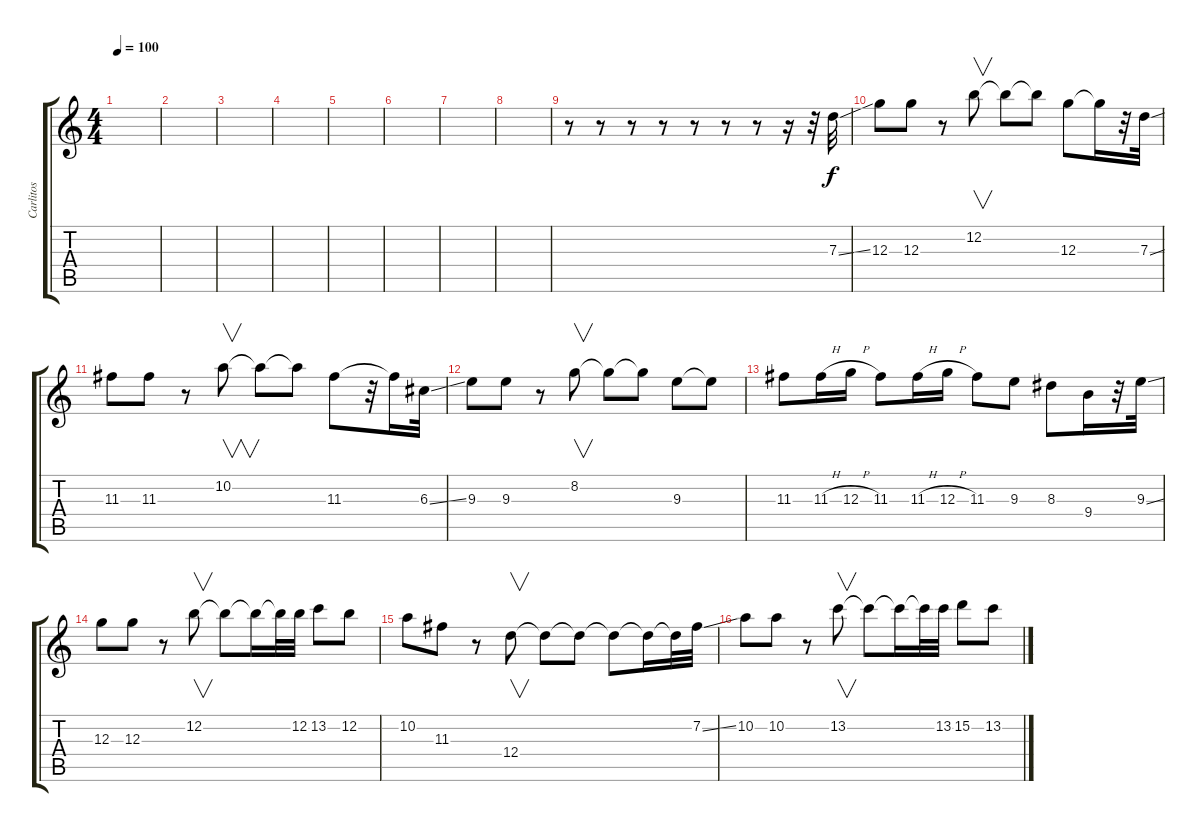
\track ("Carlitos" "Carlitos") {instrument overdrivenguitar}
\staff {score tabs}
\tuning (E4 B3 G3 D3 A2 E2) {hide}
\ts (4 4)
\tempo 100
\clef g2
\ks c
|
|
|
|
|
|
|
|
r.8 r.8 r.8 r.8 r.8 r.8 r.8 r.16 r.32 7.3{ss}.32 |
12.3.8 12.3.8 r.8 12.2.8{v} 12.2{t}.8 12.2{t}.8 12.3.8 12.3{t}.16 r.32 7.3{ss}.32 |
11.3.8 11.3.8 r.8 10.2.8{v} 10.2{t}.8 10.2{t}.8 11.3.8 r.32 11.3{t}.16 6.3{ss}.32 |
9.3.8 9.3.8 r.8 8.2.8{v} 8.2{t}.8 8.2{t}.8 9.3.8 9.3{t}.8 |
11.3.8 11.3{h}.16 12.3{h}.16 11.3.8 11.3{h}.16 12.3{h}.16 11.3.8 9.3.8 8.3.8 9.4.16 r.32 9.3{ss}.32 |
12.3.8 12.3.8 r.8 12.2.8{v} 12.2{t}.8 12.2{t}.16 12.2{t}.32 12.2.32 13.2.8 12.2.8 |
10.2.8 11.3.8 r.8 12.4.8{v} 12.4{t}.8 12.4{t}.8 12.4{t}.8 12.4{t}.16 12.4{t}.32 7.2{ss}.32 |
10.2.8 10.2.8 r.8 13.2.8{v} 13.2{t}.8 13.2{t}.16 13.2{t}.32 13.2.32 15.2.8 13.2.8
